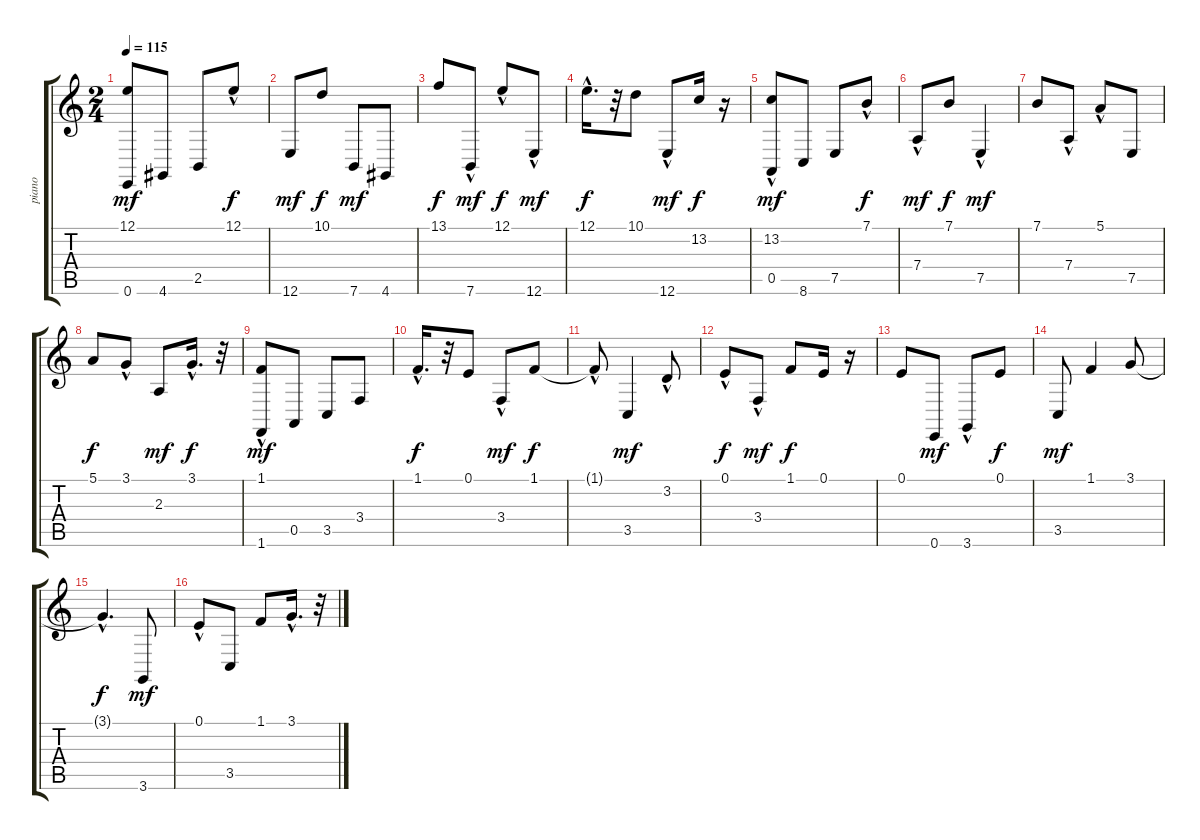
\track ("piano" "piano") {instrument brightacousticpiano}
\staff {score tabs}
\tuning (E4 B3 G3 D3 A2 E2) {hide}
\ts (2 4)
\tempo 115
\clef g2
\ks c
(12.1 0.6).8{dy mf} 4.6.8 2.5.8 12.1{hac}.8{dy f} |
12.6.8{dy mf} 10.1.8{dy f} 7.6.8{dy mf} 4.6.8 |
13.1.8{dy f} 7.6{hac}.8{dy mf} 12.1{hac}.8{dy f} 12.6{hac}.8{dy mf} |
12.1{hac}.16{d dy f} r.32 10.1.8 12.6{hac}.8{dy mf} 13.2.16{dy f} r.16 |
(13.2{hac} 0.5).8{dy mf} 8.6.8 7.5.8 7.1{hac}.8{dy f} |
7.4{hac}.8{dy mf} 7.1.8{dy f} 7.5{hac}.4{dy mf} |
7.1.8 7.4{hac}.8 5.1{hac}.8 7.5.8 |
5.1.8{dy f} 3.1{hac}.8 2.3.8{dy mf} 3.1{hac}.16{d dy f} r.32 |
(1.1{hac} 1.6).8{dy mf} 0.5.8 3.5.8 3.4.8 |
1.1{hac}.16{d dy f} r.32 0.1.8 3.4{hac}.8{dy mf} 1.1.8{dy f} |
1.1{hac t}.8 3.5.4{dy mf} 3.2{hac}.8 |
0.1{hac}.8{dy f} 3.4{hac}.8{dy mf} 1.1.8{dy f} 0.1.16 r.16 |
0.1.8 0.6.8{dy mf} 3.6{hac}.8 0.1.8{dy f} |
3.5.8{dy mf} 1.1.4 3.1.8 |
3.1{hac t}.4{d dy f} 3.6.8{dy mf} |
0.1{hac}.8 3.5.8 1.1.8 3.1{hac}.16{d} r.32
